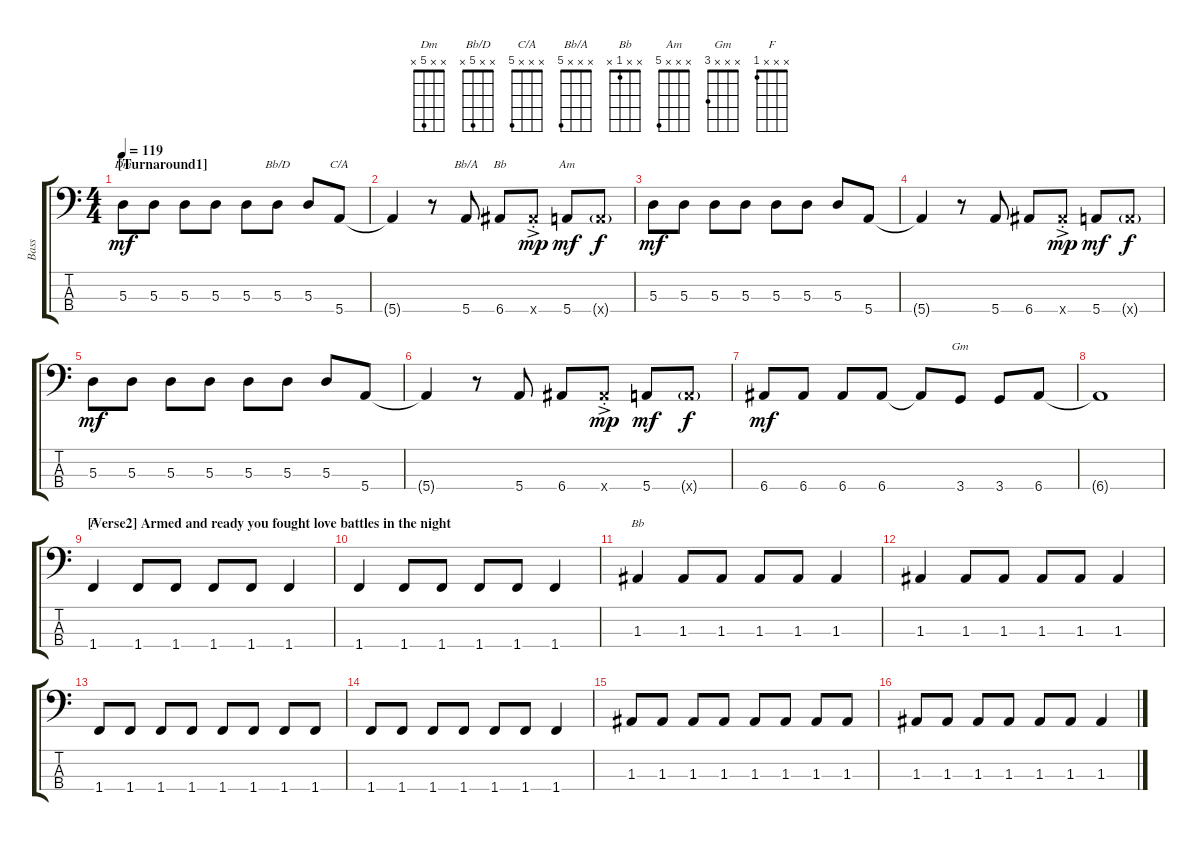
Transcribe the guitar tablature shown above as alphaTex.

\track ("Bass" "Bass") {instrument electricbasspick}
\staff {score tabs}
\tuning (G2 D2 A1 E1) {hide}
\chord ("Dm" x x 5 x)
\chord ("Bb/D" x x 5 x)
\chord ("C/A" x x x 5)
\chord ("Bb/A" x x x 5)
\chord ("Bb" x x x 6) {firstfret 6}
\chord ("Am" x x x 5)
\chord ("Gm" x x x 3)
\chord ("F" x x x 1)
\chord ("Bb" x x 1 x)
\ts (4 4)
\section ("" "[Turnaround1] ")
\tempo 119
\clef f4
\ks c
5.3.8{ch "Dm" dy mf} 5.3.8 5.3.8 5.3.8 5.3.8 5.3.8{ch "Bb/D"} 5.3.8 5.4.8{ch "C/A"} |
5.4{t}.4 r.8 5.4.8{ch "Bb/A"} 6.4.8{ch "Bb"} 6.4{ac st x}.8{dy mp} 5.4.8{ch "Am" dy mf} 5.4{g x}.8{dy f} |
5.3.8{dy mf} 5.3.8 5.3.8 5.3.8 5.3.8 5.3.8 5.3.8 5.4.8 |
5.4{t}.4 r.8 5.4.8 6.4.8 6.4{ac st x}.8{dy mp} 5.4.8{dy mf} 5.4{g x}.8{dy f} |
5.3.8{dy mf} 5.3.8 5.3.8 5.3.8 5.3.8 5.3.8 5.3.8 5.4.8 |
5.4{t}.4 r.8 5.4.8 6.4.8 6.4{ac st x}.8{dy mp} 5.4.8{dy mf} 5.4{g x}.8{dy f} |
6.4.8{dy mf} 6.4.8 6.4.8 6.4.8 6.4{t}.8 3.4.8{ch "Gm"} 3.4.8 6.4.8 |
6.4{t}.1 |
\section ("" "[Verse2] Armed and ready you fought love battles in the night")
1.4.4{ch "F"} 1.4.8 1.4.8 1.4.8 1.4.8 1.4.4 |
1.4.4 1.4.8 1.4.8 1.4.8 1.4.8 1.4.4 |
1.3.4{ch "Bb"} 1.3.8 1.3.8 1.3.8 1.3.8 1.3.4 |
1.3.4 1.3.8 1.3.8 1.3.8 1.3.8 1.3.4 |
1.4.8 1.4.8 1.4.8 1.4.8 1.4.8 1.4.8 1.4.8 1.4.8 |
1.4.8 1.4.8 1.4.8 1.4.8 1.4.8 1.4.8 1.4.4 |
1.3.8 1.3.8 1.3.8 1.3.8 1.3.8 1.3.8 1.3.8 1.3.8 |
1.3.8 1.3.8 1.3.8 1.3.8 1.3.8 1.3.8 1.3.4
